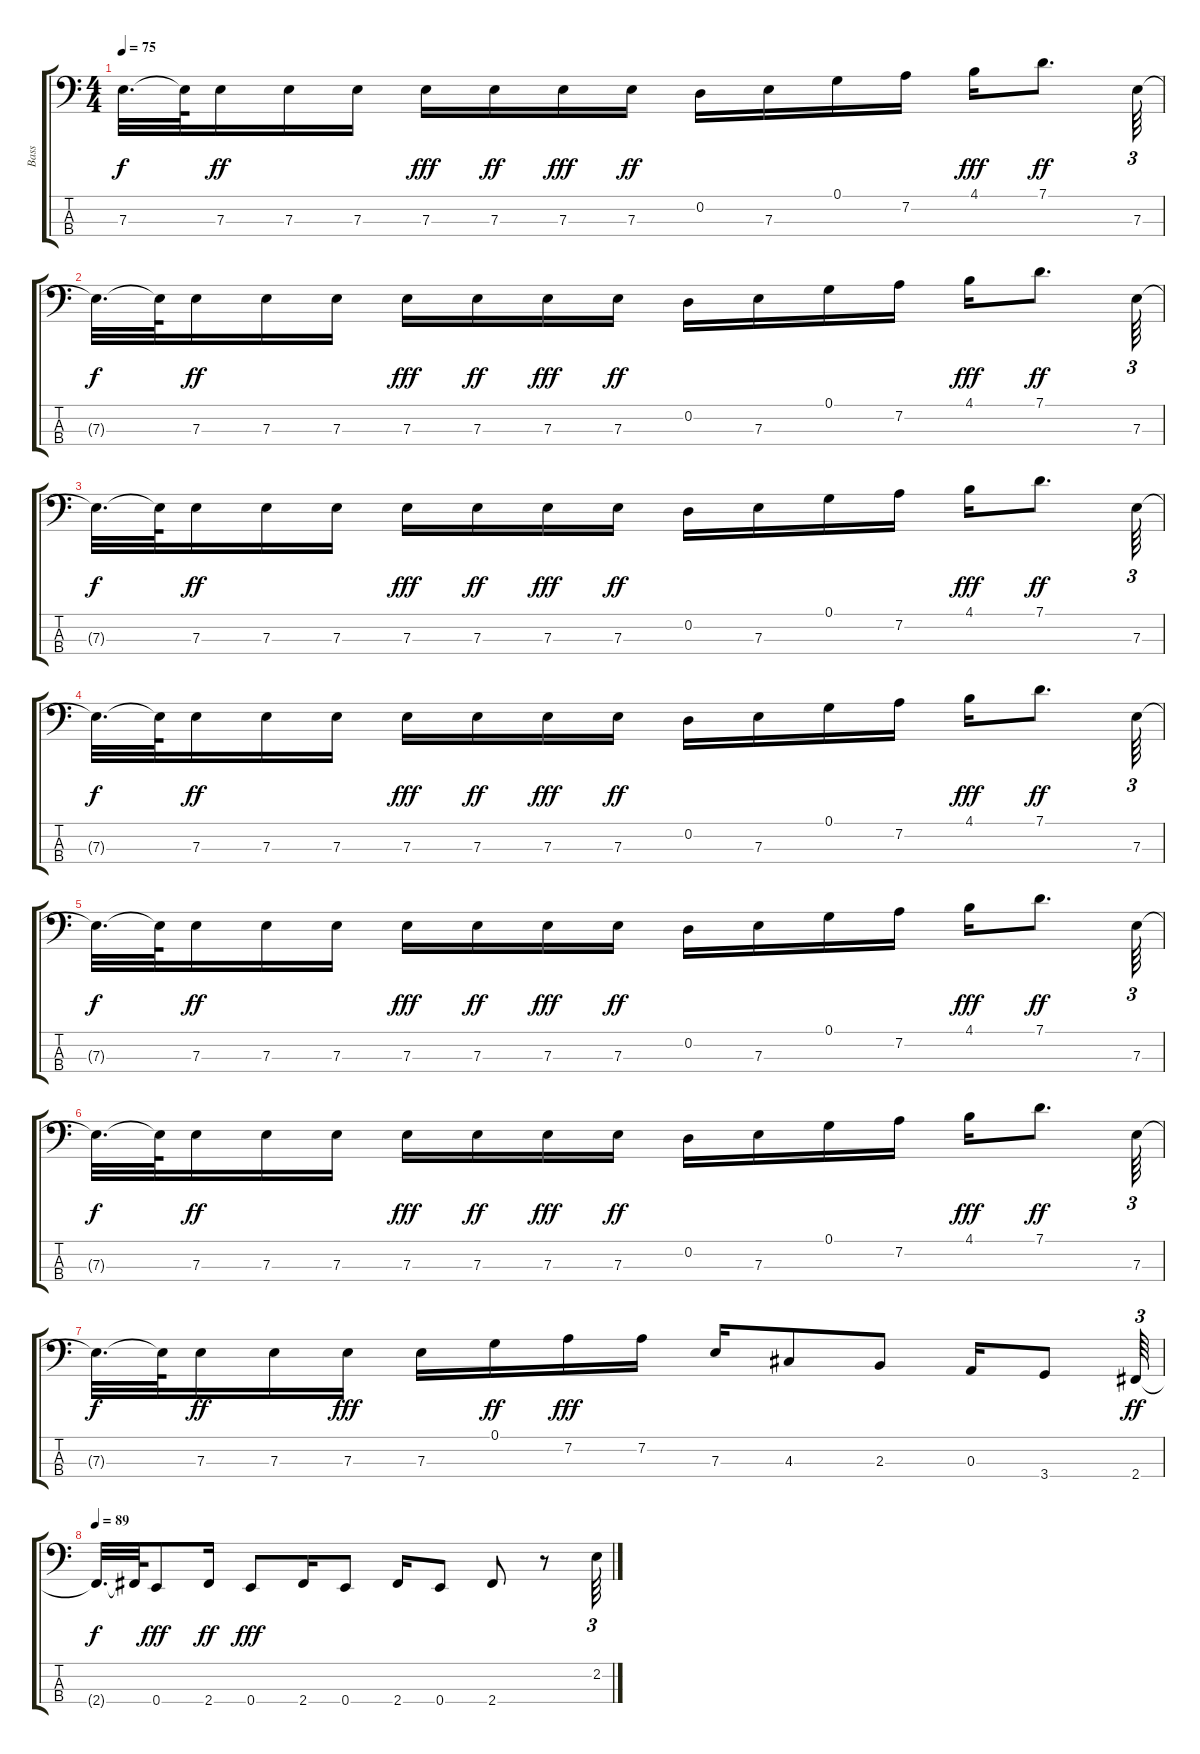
\track ("Bass" "Bass") {instrument electricbassfinger}
\staff {score tabs}
\tuning (G2 D2 A1 E1) {hide}
\ts (4 4)
\tempo 75
\clef f4
\ks c
7.3{t}.32{d dy f} 7.3{t}.64 7.3.16{dy ff volume 1} 7.3.16 7.3.16{volume 2} 7.3.16{dy fff volume 2} 7.3.16{dy ff} 7.3.16{dy fff volume 2} 7.3.16{dy ff volume 2} 0.2.16 7.3.16{volume 2} 0.1.16{volume 2} 7.2.16 4.1.16{dy fff volume 2} 7.1.8{d dy ff volume 2} 7.3.64{tu (3 2) volume 3} |
7.3{t}.32{d dy f} 7.3{t}.64 7.3.16{dy ff} 7.3.16{volume 3} 7.3.16{volume 3} 7.3.16{dy fff} 7.3.16{dy ff volume 3} 7.3.16{dy fff volume 3} 7.3.16{dy ff} 0.2.16{volume 3} 7.3.16{volume 3} 0.1.16 7.2.16{volume 4} 4.1.16{dy fff volume 4} 7.1.8{d dy ff} 7.3.64{tu (3 2) volume 4} |
7.3{t}.32{d dy f} 7.3{t}.64 7.3.16{dy ff volume 4} 7.3.16{volume 4} 7.3.16 7.3.16{dy fff volume 4} 7.3.16{dy ff} 7.3.16{dy fff volume 4} 7.3.16{dy ff volume 4} 0.2.16 7.3.16{volume 5} 0.1.16{volume 5} 7.2.16 4.1.16{dy fff volume 5} 7.1.8{d dy ff volume 5} 7.3.64{tu (3 2) volume 5} |
7.3{t}.32{d dy f} 7.3{t}.64 7.3.16{dy ff} 7.3.16{volume 5} 7.3.16{volume 6} 7.3.16{dy fff} 7.3.16{dy ff volume 6} 7.3.16{dy fff volume 6} 7.3.16{dy ff} 0.2.16{volume 6} 7.3.16{volume 6} 0.1.16 7.2.16{volume 6} 4.1.16{dy fff volume 6} 7.1.8{d dy ff} 7.3.64{tu (3 2) volume 6} |
7.3{t}.32{d dy f} 7.3{t}.64 7.3.16{dy ff volume 7} 7.3.16{volume 7} 7.3.16 7.3.16{dy fff volume 7} 7.3.16{dy ff volume 7} 7.3.16{dy fff} 7.3.16{dy ff volume 7} 0.2.16{volume 7} 7.3.16 0.1.16{volume 7} 7.2.16{volume 8} 4.1.16{dy fff} 7.1.8{d dy ff volume 8} 7.3.64{tu (3 2) volume 8} |
7.3{t}.32{d dy f} 7.3{t}.64 7.3.16{dy ff volume 8} 7.3.16 7.3.16{volume 8} 7.3.16{dy fff volume 8} 7.3.16{dy ff} 7.3.16{dy fff volume 8} 7.3.16{dy ff} 0.2.16{volume 8} 7.3.16{volume 9} 0.1.16 7.2.16{volume 9} 4.1.16{dy fff volume 9} 7.1.8{d dy ff} 7.3.64{tu (3 2) volume 9} |
7.3{t}.32{d dy f} 7.3{t}.64 7.3.16{dy ff volume 9} 7.3.16{volume 9} 7.3.16{dy fff} 7.3.16{volume 10} 0.1.16{dy ff volume 10} 7.2.16{dy fff} 7.2.16{volume 10} 7.3.16{volume 10} 4.3.8 2.3.8{volume 10} 0.3.16{volume 10} 3.4.8{volume 10} 2.4.64{tu (3 2) dy ff volume 10} |
\tempo 89
2.4{t}.32{d dy f} 2.4{t}.64 0.4.8{dy fff volume 11} 2.4.16{dy ff volume 11} 0.4.8{dy fff volume 11} 2.4.16{volume 11} 0.4.8{volume 11} 2.4.16{volume 11} 0.4.8{volume 11} 2.4.8{volume 12} r.8 2.2.64{tu (3 2) volume 12}
